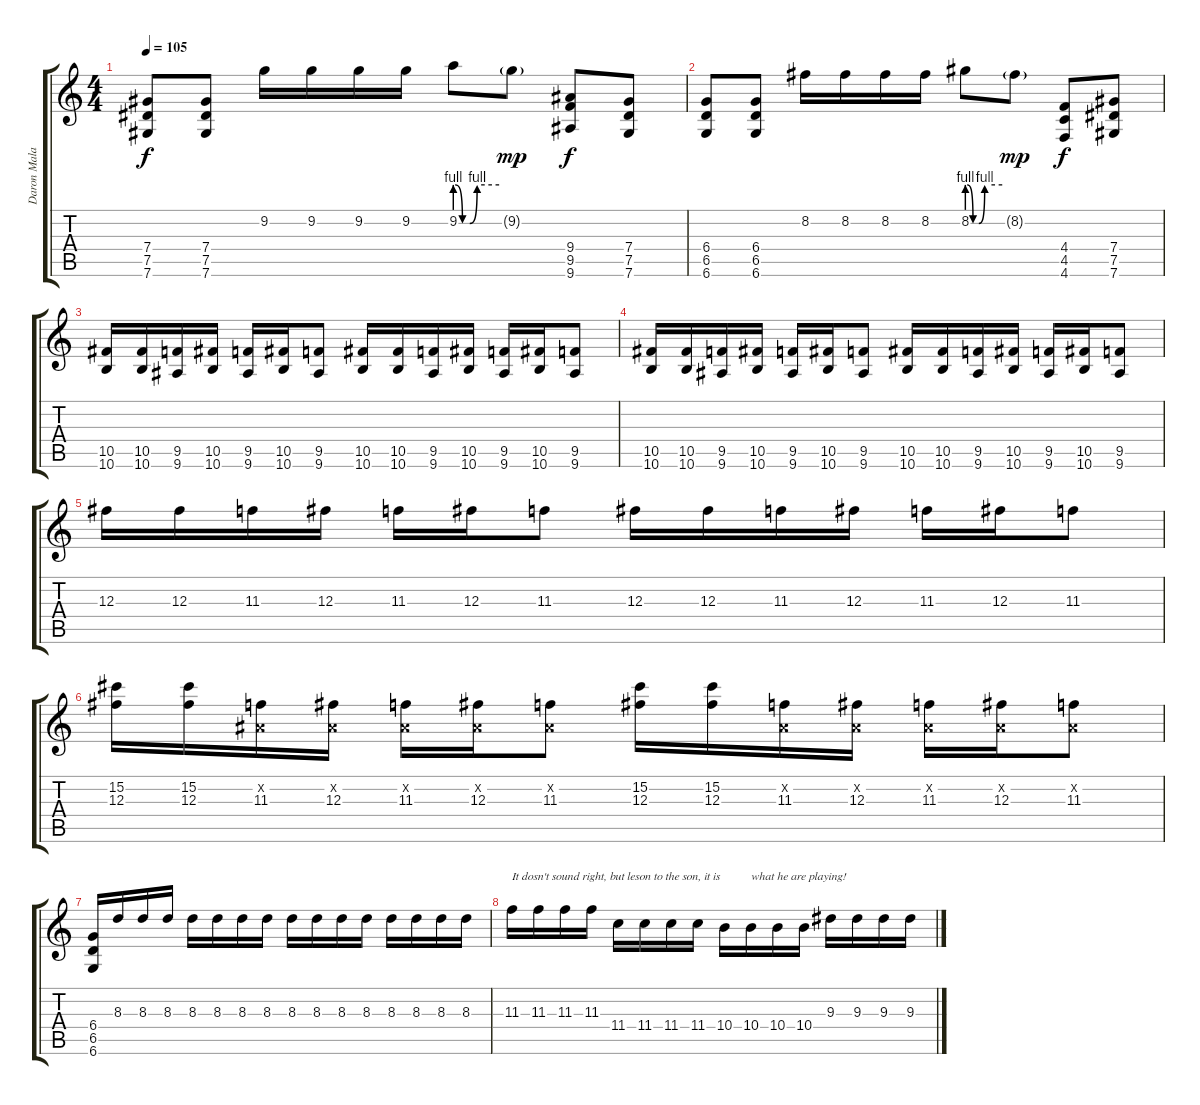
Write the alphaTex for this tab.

\track ("Daron Malakian (Guitar)" "Daron Mala") {instrument distortionguitar}
\staff {score tabs}
\tuning (Eb4 Bb3 Gb3 Db3 Ab2 Db2) {hide}
\ts (4 4)
\tempo 105
\clef g2
\ks c
(7.4 7.5 7.6).8{dy f} (7.4 7.5 7.6).8 9.2.16 9.2.16 9.2.16 9.2.16 9.2{be (custom 0 4 10 0 20 0 30 4 60 4)}.8 9.2{g}.8{dy mp} (9.4 9.5 9.6).8{dy f} (7.4 7.5 7.6).8 |
(6.4 6.5 6.6).8 (6.4 6.5 6.6).8 8.2.16 8.2.16 8.2.16 8.2.16 8.2{be (custom 0 4 10 0 20 0 30 4 60 4)}.8 8.2{g}.8{dy mp} (4.4 4.5 4.6).8{dy f} (7.4 7.5 7.6).8 |
(10.5 10.6).16 (10.5 10.6).16 (9.5 9.6).16 (10.5 10.6).16 (9.5 9.6).16 (10.5 10.6).16 (9.5 9.6).8 (10.5 10.6).16 (10.5 10.6).16 (9.5 9.6).16 (10.5 10.6).16 (9.5 9.6).16 (10.5 10.6).16 (9.5 9.6).8 |
(10.5 10.6).16 (10.5 10.6).16 (9.5 9.6).16 (10.5 10.6).16 (9.5 9.6).16 (10.5 10.6).16 (9.5 9.6).8 (10.5 10.6).16 (10.5 10.6).16 (9.5 9.6).16 (10.5 10.6).16 (9.5 9.6).16 (10.5 10.6).16 (9.5 9.6).8 |
12.3.16 12.3.16 11.3.16 12.3.16 11.3.16 12.3.16 11.3.8 12.3.16 12.3.16 11.3.16 12.3.16 11.3.16 12.3.16 11.3.8 |
(15.2 12.3).16 (15.2 12.3).16 (0.2{x} 11.3).16 (0.2{x} 12.3).16 (0.2{x} 11.3).16 (0.2{x} 12.3).16 (0.2{x} 11.3).8 (15.2 12.3).16 (15.2 12.3).16 (0.2{x} 11.3).16 (0.2{x} 12.3).16 (0.2{x} 11.3).16 (0.2{x} 12.3).16 (0.2{x} 11.3).8 |
(6.4 6.5 6.6).16 8.3.16 8.3.16 8.3.16 8.3.16 8.3.16 8.3.16 8.3.16 8.3.16 8.3.16 8.3.16 8.3.16 8.3.16 8.3.16 8.3.16 8.3.16 |
11.3.16{txt "It dosn't sound right, but leson to the son, it is"} 11.3.16 11.3.16 11.3.16 11.4.16 11.4.16 11.4.16 11.4.16 10.4.16 10.4.16{txt "what he are playing!"} 10.4.16 10.4.16 9.3.16 9.3.16 9.3.16 9.3.16
